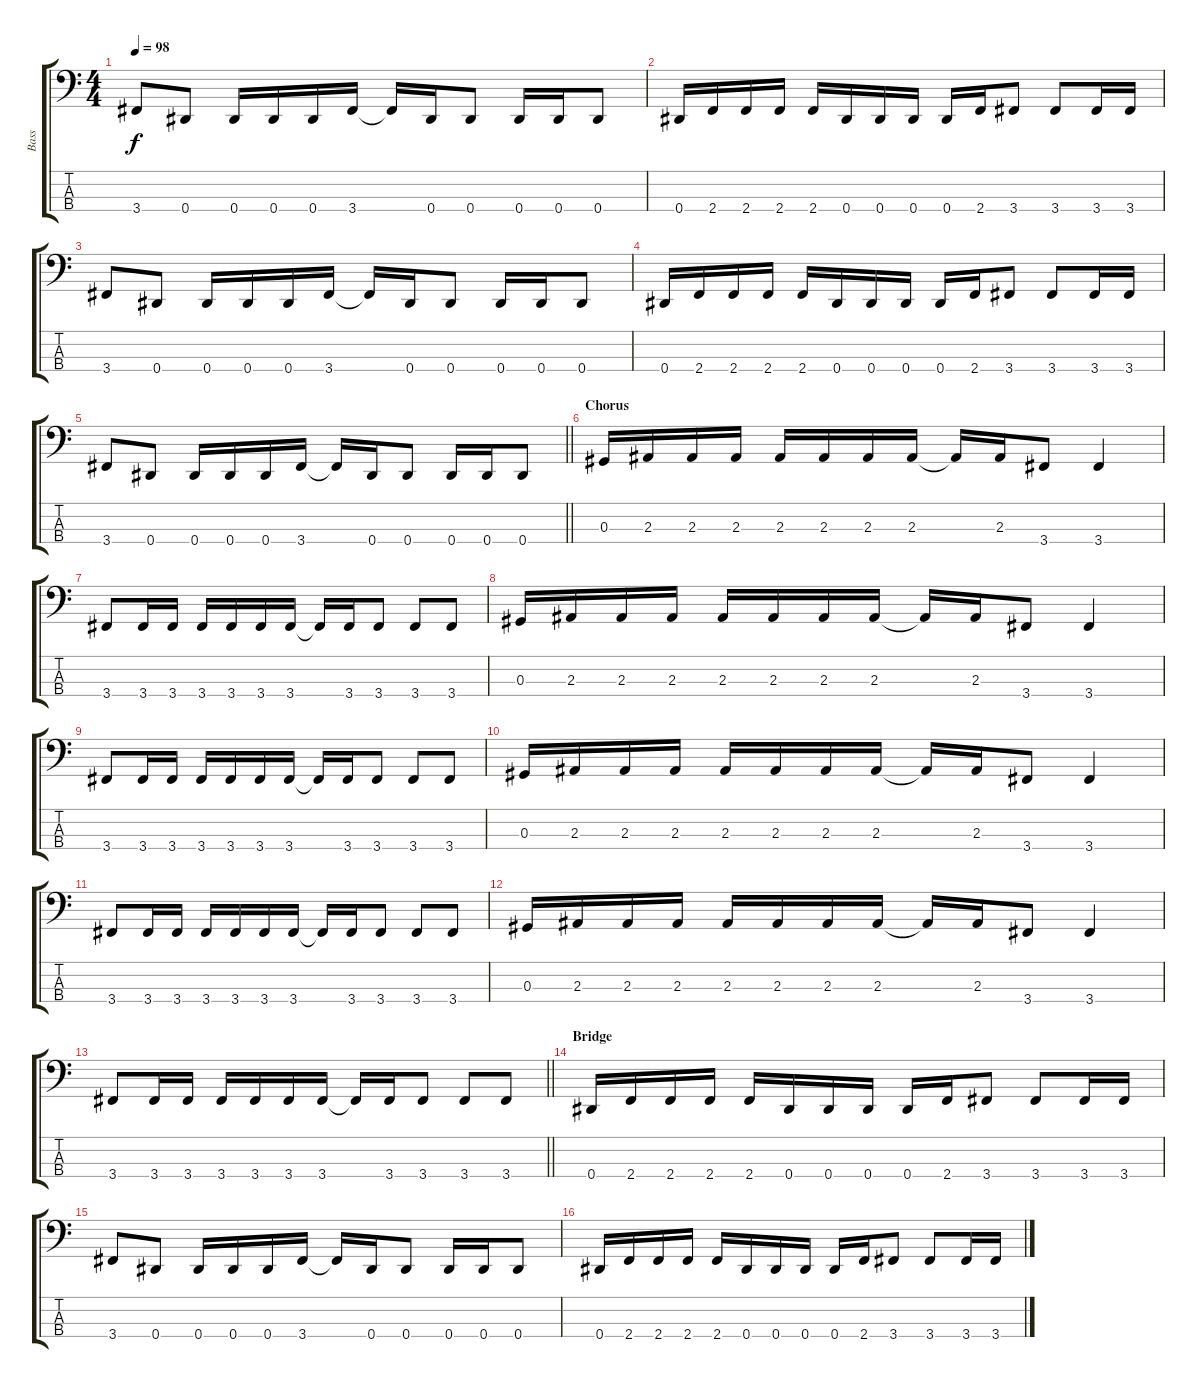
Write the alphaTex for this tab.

\track ("Bass" "Bass") {instrument electricbasspick}
\staff {score tabs}
\tuning (Gb2 Db2 Ab1 Eb1) {hide}
\ts (4 4)
\tempo 98
\clef f4
\ks c
3.4.8{dy f} 0.4.8 0.4.16 0.4.16 0.4.16 3.4.16 3.4{t}.16 0.4.16 0.4.8 0.4.16 0.4.16 0.4.8 |
0.4.16 2.4.16 2.4.16 2.4.16 2.4.16 0.4.16 0.4.16 0.4.16 0.4.16 2.4.16 3.4.8 3.4.8 3.4.16 3.4.16 |
3.4.8 0.4.8 0.4.16 0.4.16 0.4.16 3.4.16 3.4{t}.16 0.4.16 0.4.8 0.4.16 0.4.16 0.4.8 |
0.4.16 2.4.16 2.4.16 2.4.16 2.4.16 0.4.16 0.4.16 0.4.16 0.4.16 2.4.16 3.4.8 3.4.8 3.4.16 3.4.16 |
\barLineRight lightlight
3.4.8 0.4.8 0.4.16 0.4.16 0.4.16 3.4.16 3.4{t}.16 0.4.16 0.4.8 0.4.16 0.4.16 0.4.8 |
\section ("" "Chorus")
0.3.16 2.3.16 2.3.16 2.3.16 2.3.16 2.3.16 2.3.16 2.3.16 2.3{t}.16 2.3.16 3.4.8 3.4.4 |
3.4.8 3.4.16 3.4.16 3.4.16 3.4.16 3.4.16 3.4.16 3.4{t}.16 3.4.16 3.4.8 3.4.8 3.4.8 |
0.3.16 2.3.16 2.3.16 2.3.16 2.3.16 2.3.16 2.3.16 2.3.16 2.3{t}.16 2.3.16 3.4.8 3.4.4 |
3.4.8 3.4.16 3.4.16 3.4.16 3.4.16 3.4.16 3.4.16 3.4{t}.16 3.4.16 3.4.8 3.4.8 3.4.8 |
0.3.16 2.3.16 2.3.16 2.3.16 2.3.16 2.3.16 2.3.16 2.3.16 2.3{t}.16 2.3.16 3.4.8 3.4.4 |
3.4.8 3.4.16 3.4.16 3.4.16 3.4.16 3.4.16 3.4.16 3.4{t}.16 3.4.16 3.4.8 3.4.8 3.4.8 |
0.3.16 2.3.16 2.3.16 2.3.16 2.3.16 2.3.16 2.3.16 2.3.16 2.3{t}.16 2.3.16 3.4.8 3.4.4 |
\barLineRight lightlight
3.4.8 3.4.16 3.4.16 3.4.16 3.4.16 3.4.16 3.4.16 3.4{t}.16 3.4.16 3.4.8 3.4.8 3.4.8 |
\section ("" "Bridge")
0.4.16 2.4.16 2.4.16 2.4.16 2.4.16 0.4.16 0.4.16 0.4.16 0.4.16 2.4.16 3.4.8 3.4.8 3.4.16 3.4.16 |
3.4.8 0.4.8 0.4.16 0.4.16 0.4.16 3.4.16 3.4{t}.16 0.4.16 0.4.8 0.4.16 0.4.16 0.4.8 |
0.4.16 2.4.16 2.4.16 2.4.16 2.4.16 0.4.16 0.4.16 0.4.16 0.4.16 2.4.16 3.4.8 3.4.8 3.4.16 3.4.16
